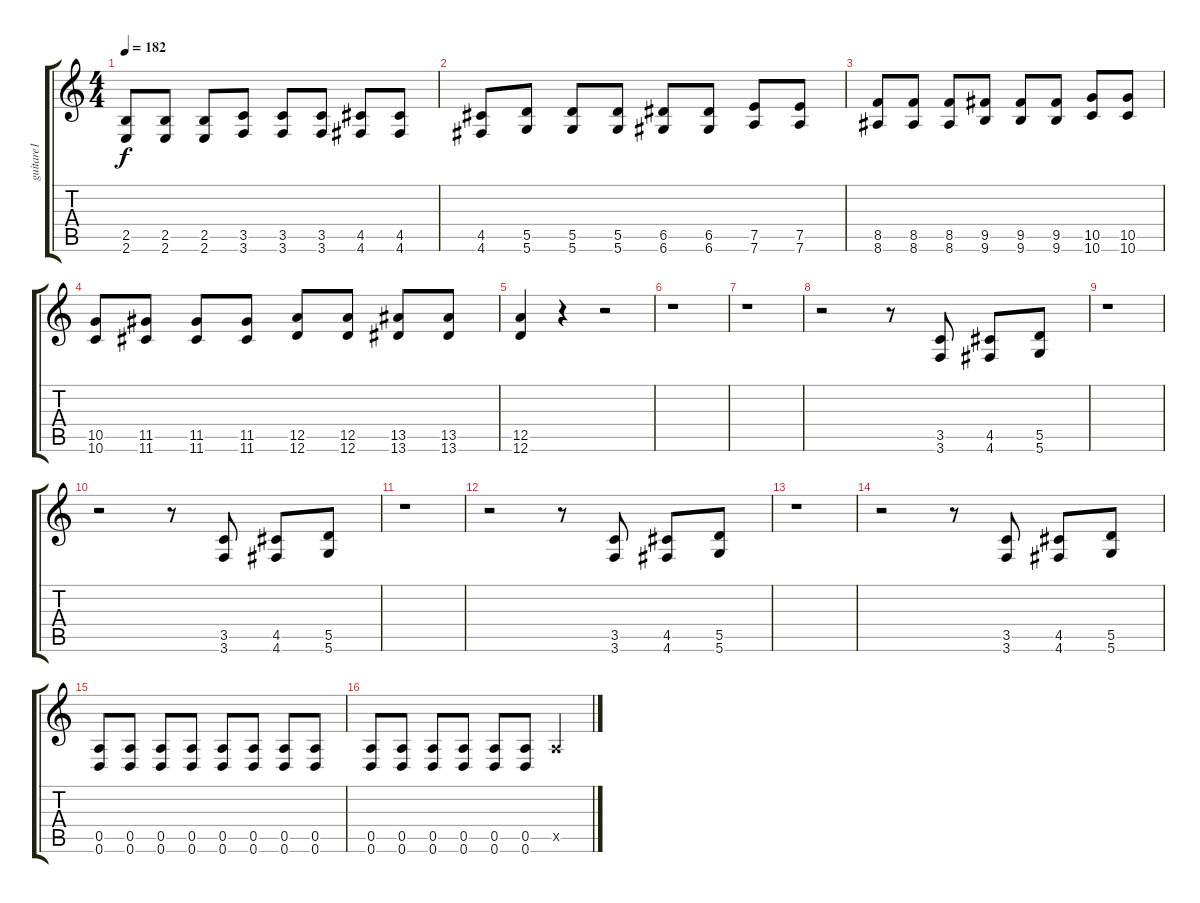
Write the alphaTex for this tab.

\track ("guitare1" "guitare1") {instrument distortionguitar}
\staff {score tabs}
\tuning (E4 B3 G3 D3 A2 D2) {hide}
\ts (4 4)
\tempo 182
\clef g2
\ks c
(2.5 2.6).8{dy f instrument distortionguitar} (2.5 2.6).8 (2.5 2.6).8 (3.5 3.6).8 (3.5 3.6).8 (3.5 3.6).8 (4.5 4.6).8 (4.5 4.6).8 |
(4.5 4.6).8 (5.5 5.6).8 (5.5 5.6).8 (5.5 5.6).8 (6.5 6.6).8 (6.5 6.6).8 (7.5 7.6).8 (7.5 7.6).8 |
(8.5 8.6).8 (8.5 8.6).8 (8.5 8.6).8 (9.5 9.6).8 (9.5 9.6).8 (9.5 9.6).8 (10.5 10.6).8 (10.5 10.6).8 |
(10.5 10.6).8 (11.5 11.6).8 (11.5 11.6).8 (11.5 11.6).8 (12.5 12.6).8 (12.5 12.6).8 (13.5 13.6).8 (13.5 13.6).8 |
(12.5 12.6).4 r.4 r.2 |
r.1 |
r.1 |
r.2 r.8 (3.5 3.6).8 (4.5 4.6).8 (5.5 5.6).8 |
r.1 |
r.2 r.8 (3.5 3.6).8 (4.5 4.6).8 (5.5 5.6).8 |
r.1 |
r.2 r.8 (3.5 3.6).8 (4.5 4.6).8 (5.5 5.6).8 |
r.1 |
r.2 r.8 (3.5 3.6).8 (4.5 4.6).8 (5.5 5.6).8 |
(0.5 0.6).8 (0.5 0.6).8 (0.5 0.6).8 (0.5 0.6).8 (0.5 0.6).8 (0.5 0.6).8 (0.5 0.6).8 (0.5 0.6).8 |
(0.5 0.6).8 (0.5 0.6).8 (0.5 0.6).8 (0.5 0.6).8 (0.5 0.6).8 (0.5 0.6).8 0.5{x}.4
